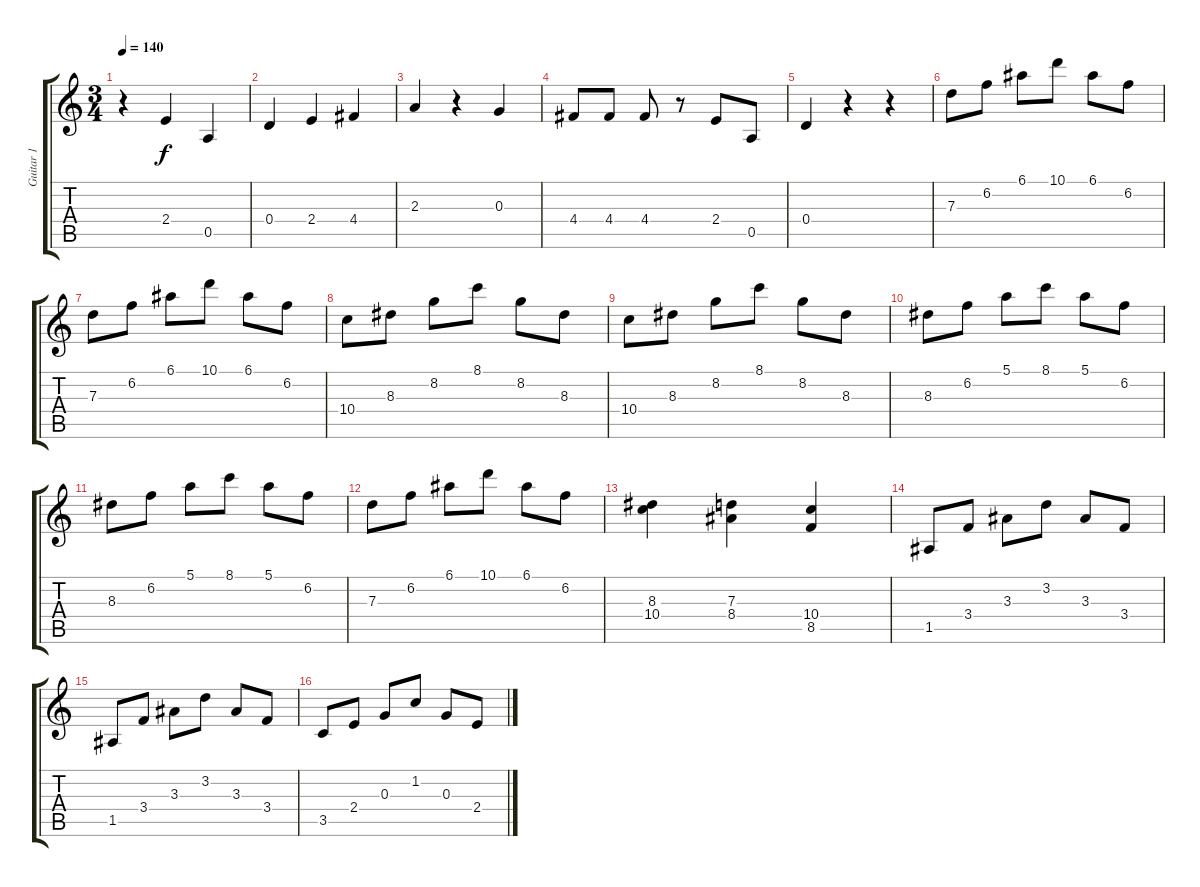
\track ("Guitar 1" "Guitar 1") {instrument acousticguitarsteel}
\staff {score tabs}
\tuning (E4 B3 G3 D3 A2 E2) {hide}
\ts (3 4)
\tempo 140
\clef g2
\ks c
r.4{dy f} 2.4.4 0.5.4 |
0.4.4 2.4.4 4.4.4 |
2.3.4 r.4 0.3.4 |
4.4.8 4.4.8 4.4.8 r.8 2.4.8 0.5.8 |
0.4.4 r.4 r.4 |
7.3.8 6.2.8 6.1.8 10.1.8 6.1.8 6.2.8 |
7.3.8 6.2.8 6.1.8 10.1.8 6.1.8 6.2.8 |
10.4.8 8.3.8 8.2.8 8.1.8 8.2.8 8.3.8 |
10.4.8 8.3.8 8.2.8 8.1.8 8.2.8 8.3.8 |
8.3.8 6.2.8 5.1.8 8.1.8 5.1.8 6.2.8 |
8.3.8 6.2.8 5.1.8 8.1.8 5.1.8 6.2.8 |
7.3.8 6.2.8 6.1.8 10.1.8 6.1.8 6.2.8 |
(8.3 10.4).4 (7.3 8.4).4 (10.4 8.5).4 |
1.5.8 3.4.8 3.3.8 3.2.8 3.3.8 3.4.8 |
1.5.8 3.4.8 3.3.8 3.2.8 3.3.8 3.4.8 |
3.5.8 2.4.8 0.3.8 1.2.8 0.3.8 2.4.8
